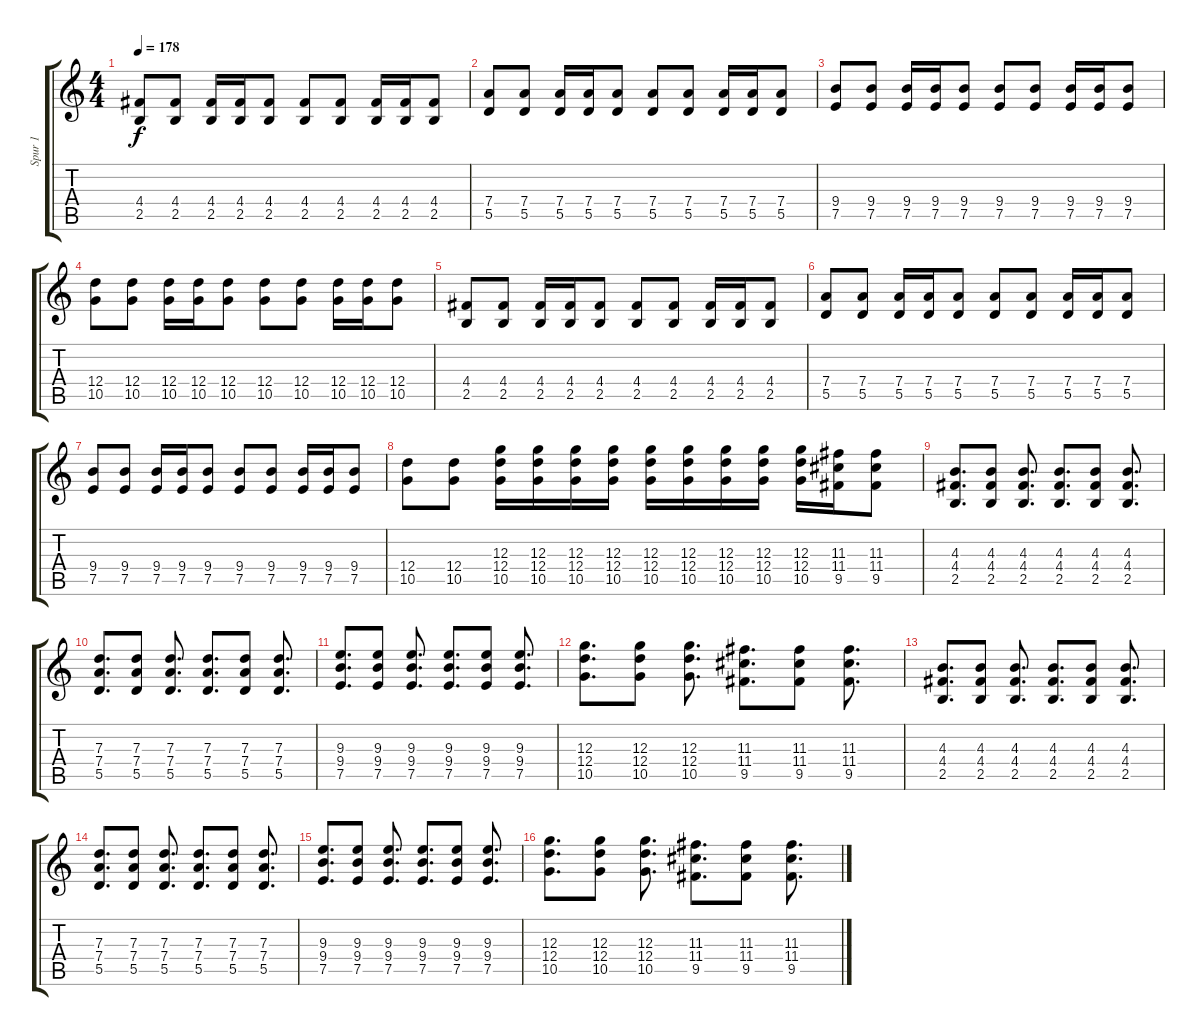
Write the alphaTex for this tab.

\track ("Spur 1" "Spur 1") {instrument distortionguitar}
\staff {score tabs}
\tuning (E4 B3 G3 D3 A2 E2) {hide}
\ts (4 4)
\tempo 178
\clef g2
\ks c
(4.4 2.5).8{dy f} (4.4 2.5).8 (4.4 2.5).16 (4.4 2.5).16 (4.4 2.5).8 (4.4 2.5).8 (4.4 2.5).8 (4.4 2.5).16 (4.4 2.5).16 (4.4 2.5).8 |
(7.4 5.5).8 (7.4 5.5).8 (7.4 5.5).16 (7.4 5.5).16 (7.4 5.5).8 (7.4 5.5).8 (7.4 5.5).8 (7.4 5.5).16 (7.4 5.5).16 (7.4 5.5).8 |
(9.4 7.5).8 (9.4 7.5).8 (9.4 7.5).16 (9.4 7.5).16 (9.4 7.5).8 (9.4 7.5).8 (9.4 7.5).8 (9.4 7.5).16 (9.4 7.5).16 (9.4 7.5).8 |
(12.4 10.5).8 (12.4 10.5).8 (12.4 10.5).16 (12.4 10.5).16 (12.4 10.5).8 (12.4 10.5).8 (12.4 10.5).8 (12.4 10.5).16 (12.4 10.5).16 (12.4 10.5).8 |
(4.4 2.5).8 (4.4 2.5).8 (4.4 2.5).16 (4.4 2.5).16 (4.4 2.5).8 (4.4 2.5).8 (4.4 2.5).8 (4.4 2.5).16 (4.4 2.5).16 (4.4 2.5).8 |
(7.4 5.5).8 (7.4 5.5).8 (7.4 5.5).16 (7.4 5.5).16 (7.4 5.5).8 (7.4 5.5).8 (7.4 5.5).8 (7.4 5.5).16 (7.4 5.5).16 (7.4 5.5).8 |
(9.4 7.5).8 (9.4 7.5).8 (9.4 7.5).16 (9.4 7.5).16 (9.4 7.5).8 (9.4 7.5).8 (9.4 7.5).8 (9.4 7.5).16 (9.4 7.5).16 (9.4 7.5).8 |
(12.4 10.5).8 (12.4 10.5).8 (12.3 12.4 10.5).16 (12.3 12.4 10.5).16 (12.3 12.4 10.5).16 (12.3 12.4 10.5).16 (12.3 12.4 10.5).16 (12.3 12.4 10.5).16 (12.3 12.4 10.5).16 (12.3 12.4 10.5).16 (12.3 12.4 10.5).16 (11.3 11.4 9.5).16 (11.3 11.4 9.5).8 |
(4.3 4.4 2.5).8{d} (4.3 4.4 2.5).8 (4.3 4.4 2.5).8{d} (4.3 4.4 2.5).8{d} (4.3 4.4 2.5).8 (4.3 4.4 2.5).8{d} |
(7.3 7.4 5.5).8{d} (7.3 7.4 5.5).8 (7.3 7.4 5.5).8{d} (7.3 7.4 5.5).8{d} (7.3 7.4 5.5).8 (7.3 7.4 5.5).8{d} |
(9.3 9.4 7.5).8{d} (9.3 9.4 7.5).8 (9.3 9.4 7.5).8{d} (9.3 9.4 7.5).8{d} (9.3 9.4 7.5).8 (9.3 9.4 7.5).8{d} |
(12.3 12.4 10.5).8{d} (12.3 12.4 10.5).8 (12.3 12.4 10.5).8{d} (11.3 11.4 9.5).8{d} (11.3 11.4 9.5).8 (11.3 11.4 9.5).8{d} |
(4.3 4.4 2.5).8{d} (4.3 4.4 2.5).8 (4.3 4.4 2.5).8{d} (4.3 4.4 2.5).8{d} (4.3 4.4 2.5).8 (4.3 4.4 2.5).8{d} |
(7.3 7.4 5.5).8{d} (7.3 7.4 5.5).8 (7.3 7.4 5.5).8{d} (7.3 7.4 5.5).8{d} (7.3 7.4 5.5).8 (7.3 7.4 5.5).8{d} |
(9.3 9.4 7.5).8{d} (9.3 9.4 7.5).8 (9.3 9.4 7.5).8{d} (9.3 9.4 7.5).8{d} (9.3 9.4 7.5).8 (9.3 9.4 7.5).8{d} |
(12.3 12.4 10.5).8{d} (12.3 12.4 10.5).8 (12.3 12.4 10.5).8{d} (11.3 11.4 9.5).8{d} (11.3 11.4 9.5).8 (11.3 11.4 9.5).8{d}
